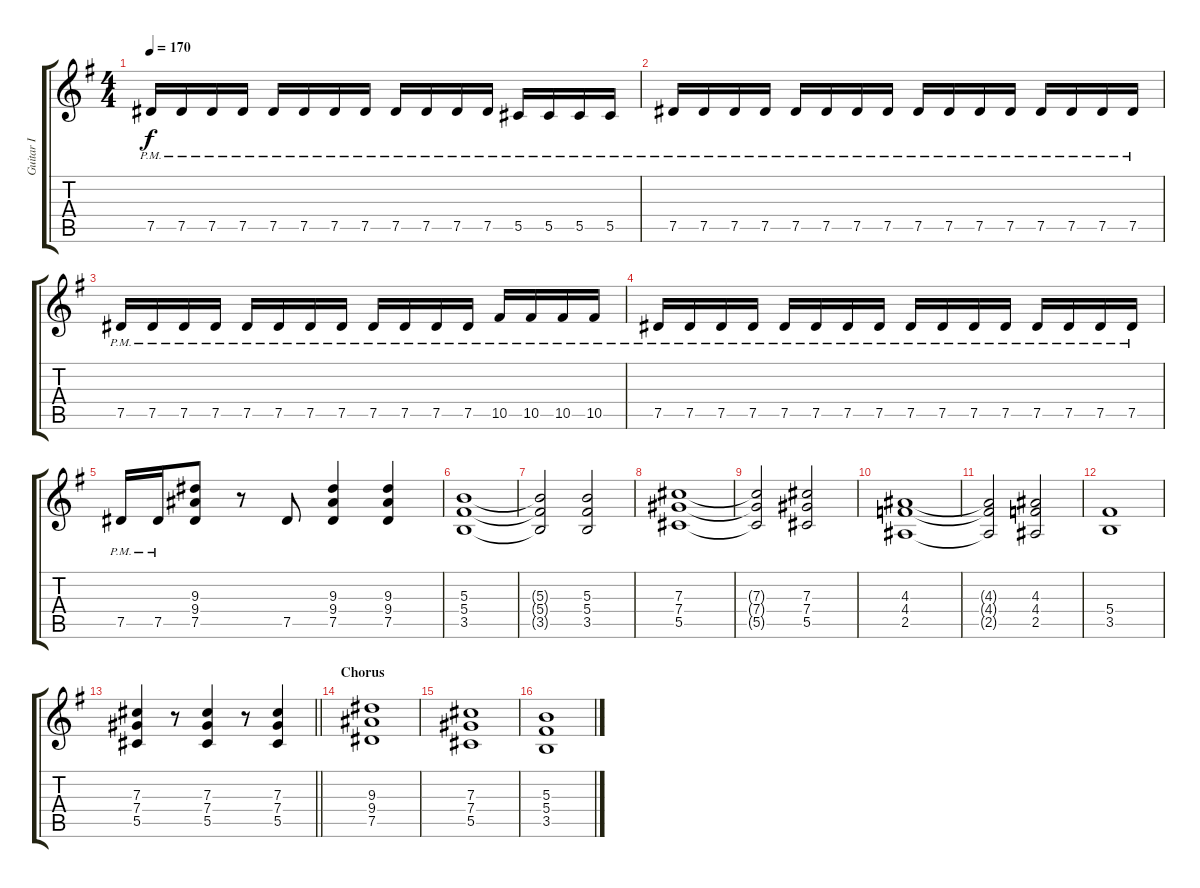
\track ("Guitar I" "Guitar I") {instrument distortionguitar}
\staff {score tabs}
\tuning (Eb4 Bb3 Gb3 Db3 Ab2 Eb2) {hide}
\ts (4 4)
\tempo 170
\clef g2
\ks g
7.5{pm}.16{dy f} 7.5{pm}.16 7.5{pm}.16 7.5{pm}.16 7.5{pm}.16 7.5{pm}.16 7.5{pm}.16 7.5{pm}.16 7.5{pm}.16 7.5{pm}.16 7.5{pm}.16 7.5{pm}.16 5.5{pm}.16 5.5{pm}.16 5.5{pm}.16 5.5{pm}.16 |
7.5{pm}.16 7.5{pm}.16 7.5{pm}.16 7.5{pm}.16 7.5{pm}.16 7.5{pm}.16 7.5{pm}.16 7.5{pm}.16 7.5{pm}.16 7.5{pm}.16 7.5{pm}.16 7.5{pm}.16 7.5{pm}.16 7.5{pm}.16 7.5{pm}.16 7.5{pm}.16 |
7.5{pm}.16 7.5{pm}.16 7.5{pm}.16 7.5{pm}.16 7.5{pm}.16 7.5{pm}.16 7.5{pm}.16 7.5{pm}.16 7.5{pm}.16 7.5{pm}.16 7.5{pm}.16 7.5{pm}.16 10.5{pm}.16 10.5{pm}.16 10.5{pm}.16 10.5{pm}.16 |
7.5{pm}.16 7.5{pm}.16 7.5{pm}.16 7.5{pm}.16 7.5{pm}.16 7.5{pm}.16 7.5{pm}.16 7.5{pm}.16 7.5{pm}.16 7.5{pm}.16 7.5{pm}.16 7.5{pm}.16 7.5{pm}.16 7.5{pm}.16 7.5{pm}.16 7.5{pm}.16 |
7.5{pm}.16 7.5{pm}.16 (9.3 9.4 7.5).8 r.8 7.5.8 (9.3 9.4 7.5).4 (9.3 9.4 7.5).4 |
(5.3 5.4 3.5).1 |
(5.3{t} 5.4{t} 3.5{t}).2 (5.3 5.4 3.5).2 |
(7.3 7.4 5.5).1 |
(7.3{t} 7.4{t} 5.5{t}).2 (7.3 7.4 5.5).2 |
(4.3 4.4 2.5).1 |
(4.3{t} 4.4{t} 2.5{t}).2 (4.3 4.4 2.5).2 |
(5.4 3.5).1 |
\barLineRight lightlight
(7.3 7.4 5.5).4 r.8 (7.3 7.4 5.5).4 r.8 (7.3 7.4 5.5).4 |
\section ("" "Chorus")
(9.3 9.4 7.5).1 |
(7.3 7.4 5.5).1 |
(5.3 5.4 3.5).1
